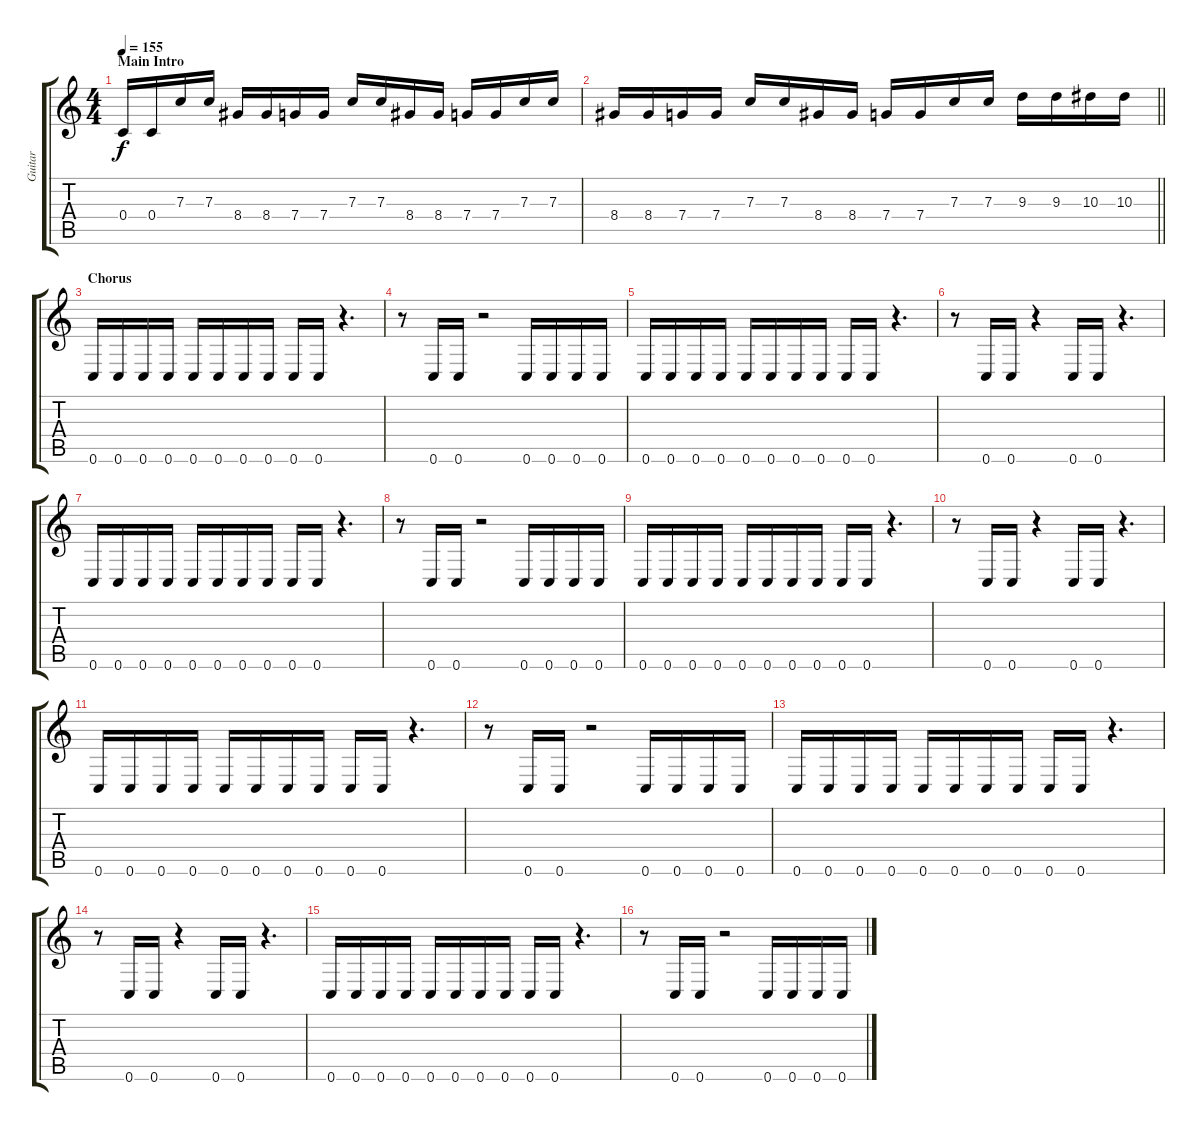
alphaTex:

\track ("Guitar" "Guitar") {instrument distortionguitar}
\staff {score tabs}
\tuning (D4 A3 F3 C3 G2 C2) {hide}
\ts (4 4)
\section ("" "Main Intro")
\tempo 155
\clef g2
\ks c
0.4.16{dy f} 0.4.16 7.3.16 7.3.16 8.4.16 8.4.16 7.4.16 7.4.16 7.3.16 7.3.16 8.4.16 8.4.16 7.4.16 7.4.16 7.3.16 7.3.16 |
\barLineRight lightlight
8.4.16 8.4.16 7.4.16 7.4.16 7.3.16 7.3.16 8.4.16 8.4.16 7.4.16 7.4.16 7.3.16 7.3.16 9.3.16 9.3.16 10.3.16 10.3.16 |
\section ("" "Chorus")
0.6.16 0.6.16 0.6.16 0.6.16 0.6.16 0.6.16 0.6.16 0.6.16 0.6.16 0.6.16 r.4{d} |
r.8 0.6.16 0.6.16 r.2 0.6.16 0.6.16 0.6.16 0.6.16 |
0.6.16 0.6.16 0.6.16 0.6.16 0.6.16 0.6.16 0.6.16 0.6.16 0.6.16 0.6.16 r.4{d} |
r.8 0.6.16 0.6.16 r.4 0.6.16 0.6.16 r.4{d} |
0.6.16 0.6.16 0.6.16 0.6.16 0.6.16 0.6.16 0.6.16 0.6.16 0.6.16 0.6.16 r.4{d} |
r.8 0.6.16 0.6.16 r.2 0.6.16 0.6.16 0.6.16 0.6.16 |
0.6.16 0.6.16 0.6.16 0.6.16 0.6.16 0.6.16 0.6.16 0.6.16 0.6.16 0.6.16 r.4{d} |
r.8 0.6.16 0.6.16 r.4 0.6.16 0.6.16 r.4{d} |
0.6.16 0.6.16 0.6.16 0.6.16 0.6.16 0.6.16 0.6.16 0.6.16 0.6.16 0.6.16 r.4{d} |
r.8 0.6.16 0.6.16 r.2 0.6.16 0.6.16 0.6.16 0.6.16 |
0.6.16 0.6.16 0.6.16 0.6.16 0.6.16 0.6.16 0.6.16 0.6.16 0.6.16 0.6.16 r.4{d} |
r.8 0.6.16 0.6.16 r.4 0.6.16 0.6.16 r.4{d} |
0.6.16 0.6.16 0.6.16 0.6.16 0.6.16 0.6.16 0.6.16 0.6.16 0.6.16 0.6.16 r.4{d} |
r.8 0.6.16 0.6.16 r.2 0.6.16 0.6.16 0.6.16 0.6.16
